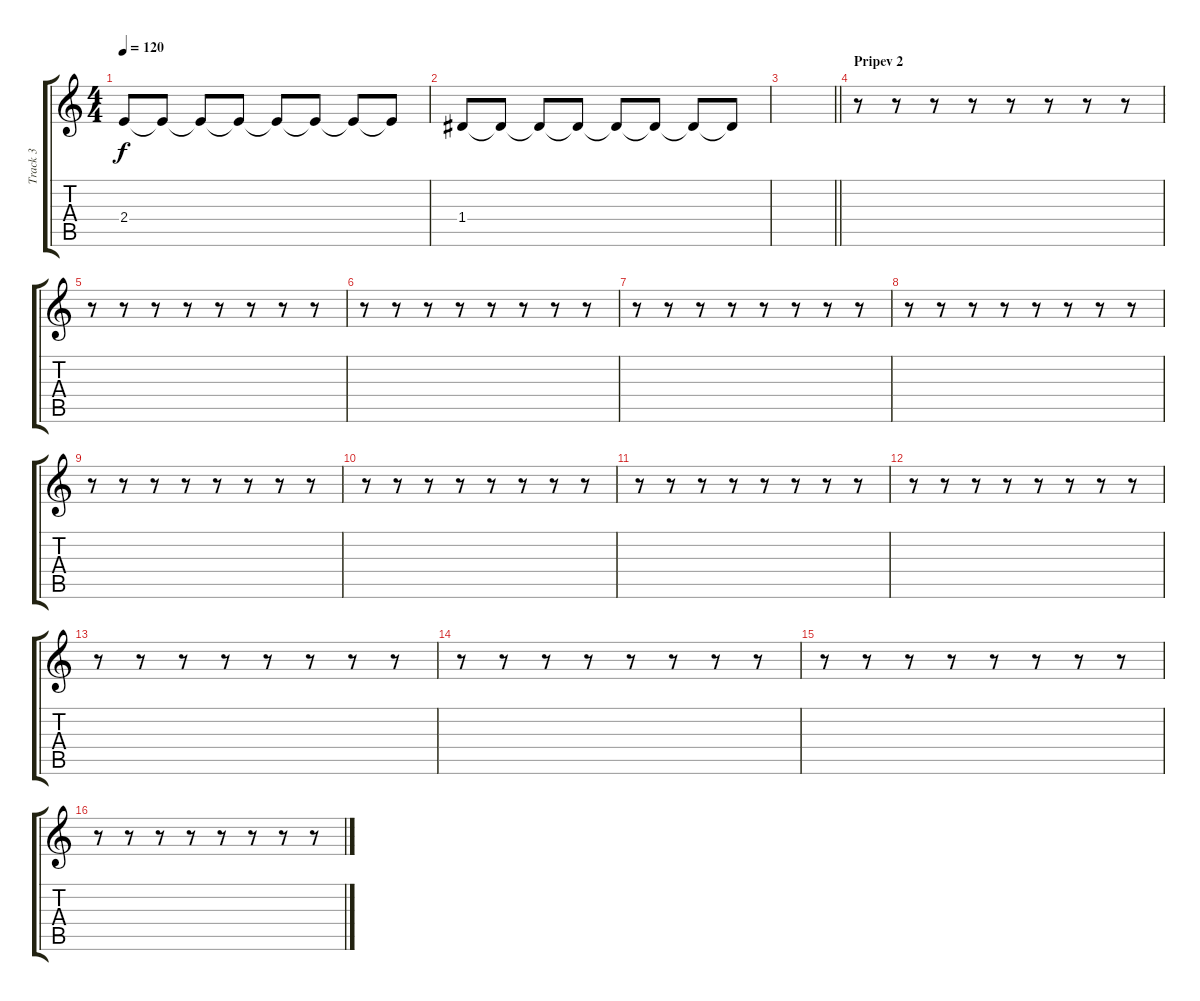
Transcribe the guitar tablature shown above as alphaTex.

\track ("Track 3" "Track 3") {instrument acousticguitarsteel}
\staff {score tabs}
\tuning (E4 B3 G3 D3 A2 E2) {hide}
\ts (4 4)
\tempo 120
\clef g2
\ks c
2.4.8{dy f} 2.4{t}.8 2.4{t}.8 2.4{t}.8 2.4{t}.8 2.4{t}.8 2.4{t}.8 2.4{t}.8 |
1.4.8 1.4{t}.8 1.4{t}.8 1.4{t}.8 1.4{t}.8 1.4{t}.8 1.4{t}.8 1.4{t}.8 |
\barLineRight lightlight
|
\section ("" "Pripev 2")
r.8 r.8 r.8 r.8 r.8 r.8 r.8 r.8 |
r.8 r.8 r.8 r.8 r.8 r.8 r.8 r.8 |
r.8 r.8 r.8 r.8 r.8 r.8 r.8 r.8 |
r.8 r.8 r.8 r.8 r.8 r.8 r.8 r.8 |
r.8 r.8 r.8 r.8 r.8 r.8 r.8 r.8 |
r.8 r.8 r.8 r.8 r.8 r.8 r.8 r.8 |
r.8 r.8 r.8 r.8 r.8 r.8 r.8 r.8 |
r.8 r.8 r.8 r.8 r.8 r.8 r.8 r.8 |
r.8 r.8 r.8 r.8 r.8 r.8 r.8 r.8 |
r.8 r.8 r.8 r.8 r.8 r.8 r.8 r.8 |
r.8 r.8 r.8 r.8 r.8 r.8 r.8 r.8 |
r.8 r.8 r.8 r.8 r.8 r.8 r.8 r.8 |
r.8 r.8 r.8 r.8 r.8 r.8 r.8 r.8
